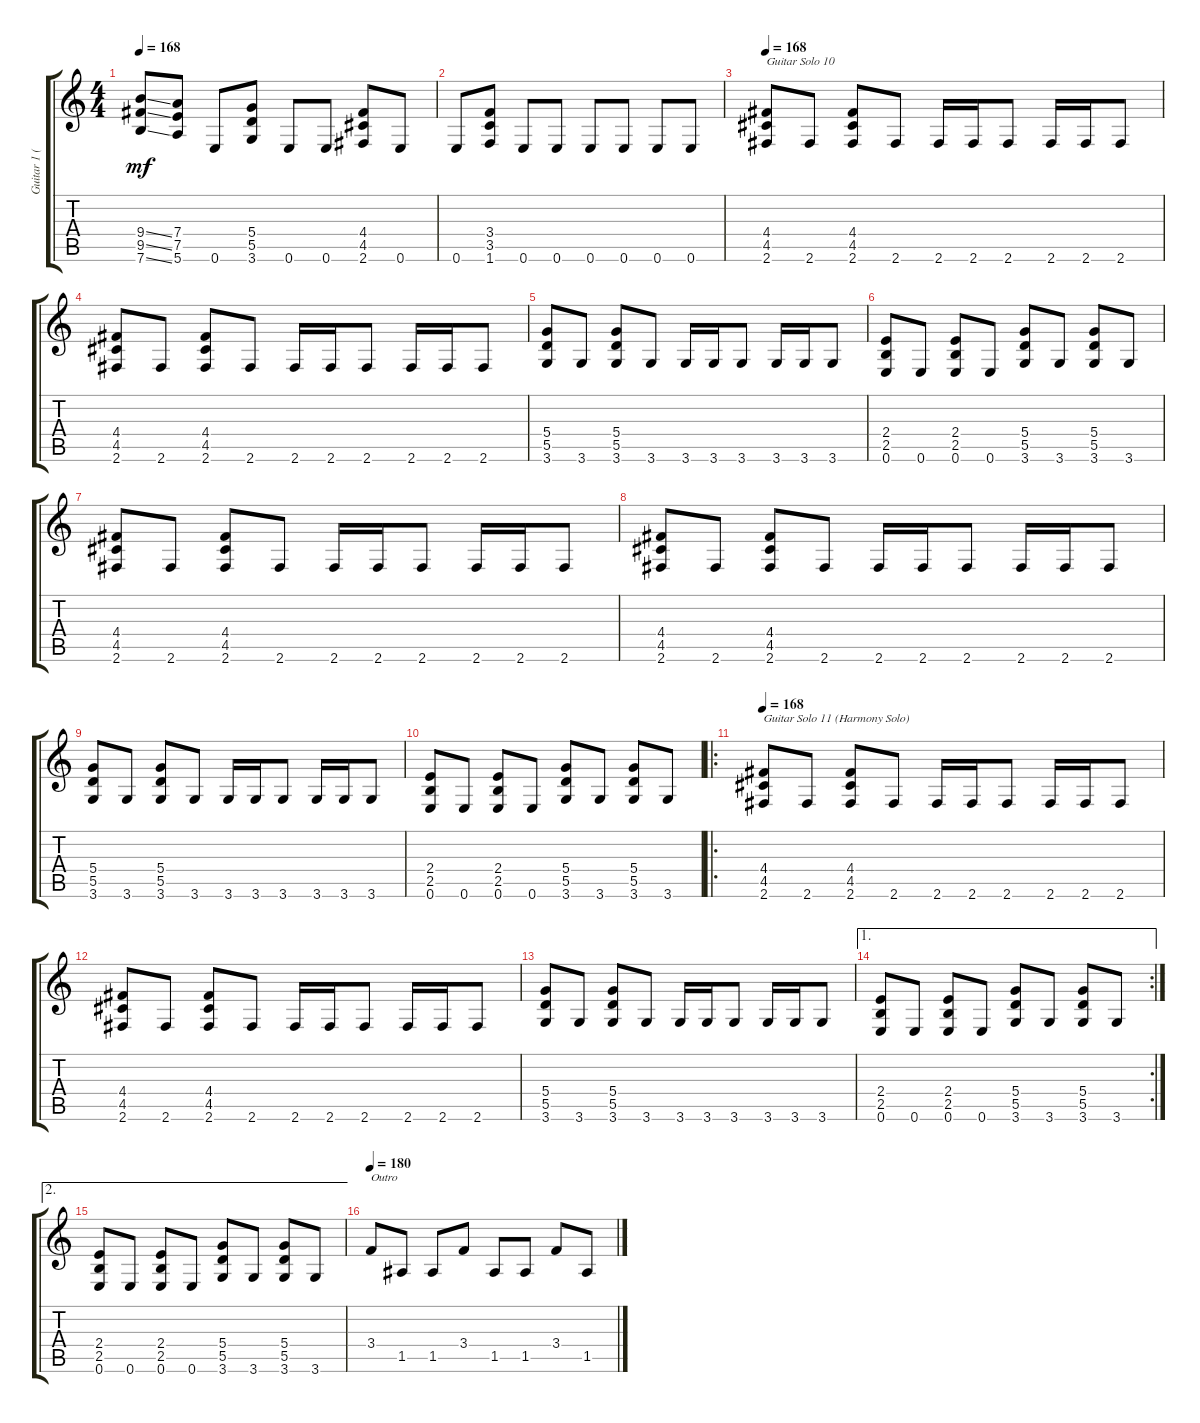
\track ("Guitar 1 (Dave Mustaine)" "Guitar 1 (") {instrument distortionguitar}
\staff {score tabs}
\tuning (E4 B3 G3 D3 A2 E2) {hide}
\ts (4 4)
\tempo 168
\clef g2
\ks c
(9.4{ss} 9.5{ss} 7.6{ss}).8{dy mf} (7.4 7.5 5.6).8 0.6.8 (5.4 5.5 3.6).8 0.6.8 0.6.8 (4.4 4.5 2.6).8 0.6.8 |
0.6.8 (3.4 3.5 1.6).8 0.6.8 0.6.8 0.6.8 0.6.8 0.6.8 0.6.8 |
\tempo 168
(4.4 4.5 2.6).8{txt "Guitar Solo 10"} 2.6.8 (4.4 4.5 2.6).8 2.6.8 2.6.16 2.6.16 2.6.8 2.6.16 2.6.16 2.6.8 |
(4.4 4.5 2.6).8 2.6.8 (4.4 4.5 2.6).8 2.6.8 2.6.16 2.6.16 2.6.8 2.6.16 2.6.16 2.6.8 |
(5.4 5.5 3.6).8 3.6.8 (5.4 5.5 3.6).8 3.6.8 3.6.16 3.6.16 3.6.8 3.6.16 3.6.16 3.6.8 |
(2.4 2.5 0.6).8 0.6.8 (2.4 2.5 0.6).8 0.6.8 (5.4 5.5 3.6).8 3.6.8 (5.4 5.5 3.6).8 3.6.8 |
(4.4 4.5 2.6).8 2.6.8 (4.4 4.5 2.6).8 2.6.8 2.6.16 2.6.16 2.6.8 2.6.16 2.6.16 2.6.8 |
(4.4 4.5 2.6).8 2.6.8 (4.4 4.5 2.6).8 2.6.8 2.6.16 2.6.16 2.6.8 2.6.16 2.6.16 2.6.8 |
(5.4 5.5 3.6).8 3.6.8 (5.4 5.5 3.6).8 3.6.8 3.6.16 3.6.16 3.6.8 3.6.16 3.6.16 3.6.8 |
(2.4 2.5 0.6).8 0.6.8 (2.4 2.5 0.6).8 0.6.8 (5.4 5.5 3.6).8 3.6.8 (5.4 5.5 3.6).8 3.6.8 |
\ro
\tempo 168
(4.4 4.5 2.6).8{txt "Guitar Solo 11 (Harmony Solo)"} 2.6.8 (4.4 4.5 2.6).8 2.6.8 2.6.16 2.6.16 2.6.8 2.6.16 2.6.16 2.6.8 |
(4.4 4.5 2.6).8 2.6.8 (4.4 4.5 2.6).8 2.6.8 2.6.16 2.6.16 2.6.8 2.6.16 2.6.16 2.6.8 |
(5.4 5.5 3.6).8 3.6.8 (5.4 5.5 3.6).8 3.6.8 3.6.16 3.6.16 3.6.8 3.6.16 3.6.16 3.6.8 |
\ae 1
\rc 2
(2.4 2.5 0.6).8 0.6.8 (2.4 2.5 0.6).8 0.6.8 (5.4 5.5 3.6).8 3.6.8 (5.4 5.5 3.6).8 3.6.8 |
\ae 2
(2.4 2.5 0.6).8 0.6.8 (2.4 2.5 0.6).8 0.6.8 (5.4 5.5 3.6).8 3.6.8 (5.4 5.5 3.6).8 3.6.8 |
\tempo 180
3.4.8{txt "Outro"} 1.5.8 1.5.8 3.4.8 1.5.8 1.5.8 3.4.8 1.5.8
